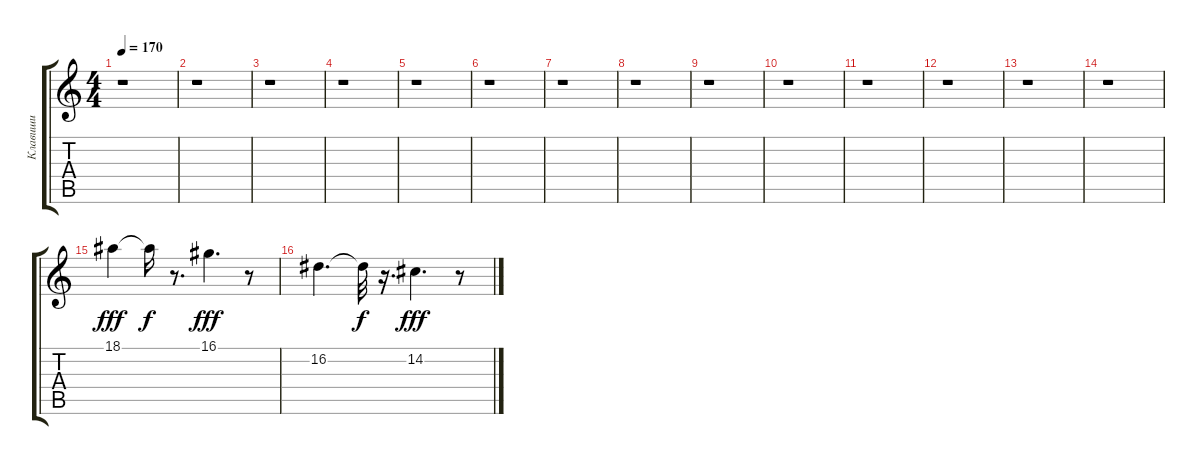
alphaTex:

\track ("Клавиши" "Клавиши") {instrument pad2warm}
\staff {score tabs}
\tuning (E4 B3 G3 D3 A2 E2) {hide}
\ts (4 4)
\tempo 170
\clef g2
\ks c
r.1{dy f} |
r.1 |
r.1 |
r.1 |
r.1 |
r.1 |
r.1 |
r.1 |
r.1 |
r.1 |
r.1 |
r.1 |
r.1 |
r.1 |
18.1.4{dy fff} 18.1{t}.16{dy f} r.8{d} 16.1.4{d dy fff} r.8 |
16.2.4{d} 16.2{t}.32{dy f} r.16{d} 14.2.4{d dy fff} r.8
